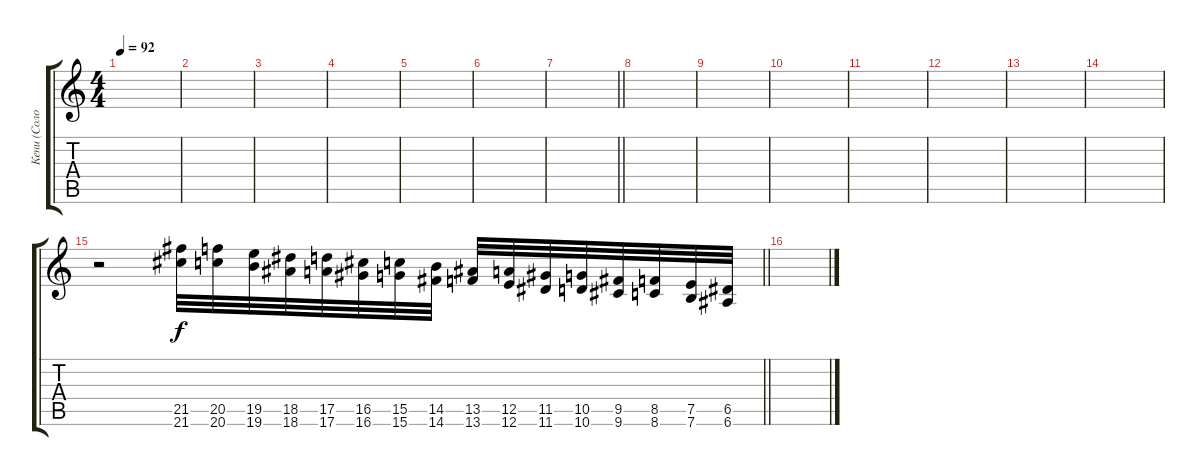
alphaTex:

\track ("Кени (Соло)" "Кени (Соло") {instrument overdrivenguitar}
\staff {score tabs}
\tuning (E4 B3 G3 D3 A2 E2) {hide}
\ts (4 4)
\tempo 92
\clef g2
\ks c
|
|
|
|
|
|
\barLineRight lightlight
|
|
|
|
|
|
|
|
\barLineRight lightlight
r.2 (21.5 21.6).32 (20.5 20.6).32 (19.5 19.6).32 (18.5 18.6).32 (17.5 17.6).32 (16.5 16.6).32 (15.5 15.6).32 (14.5 14.6).32 (13.5 13.6).32 (12.5 12.6).32 (11.5 11.6).32 (10.5 10.6).32 (9.5 9.6).32 (8.5 8.6).32 (7.5 7.6).32 (6.5 6.6).32 |
\section ("" "")
